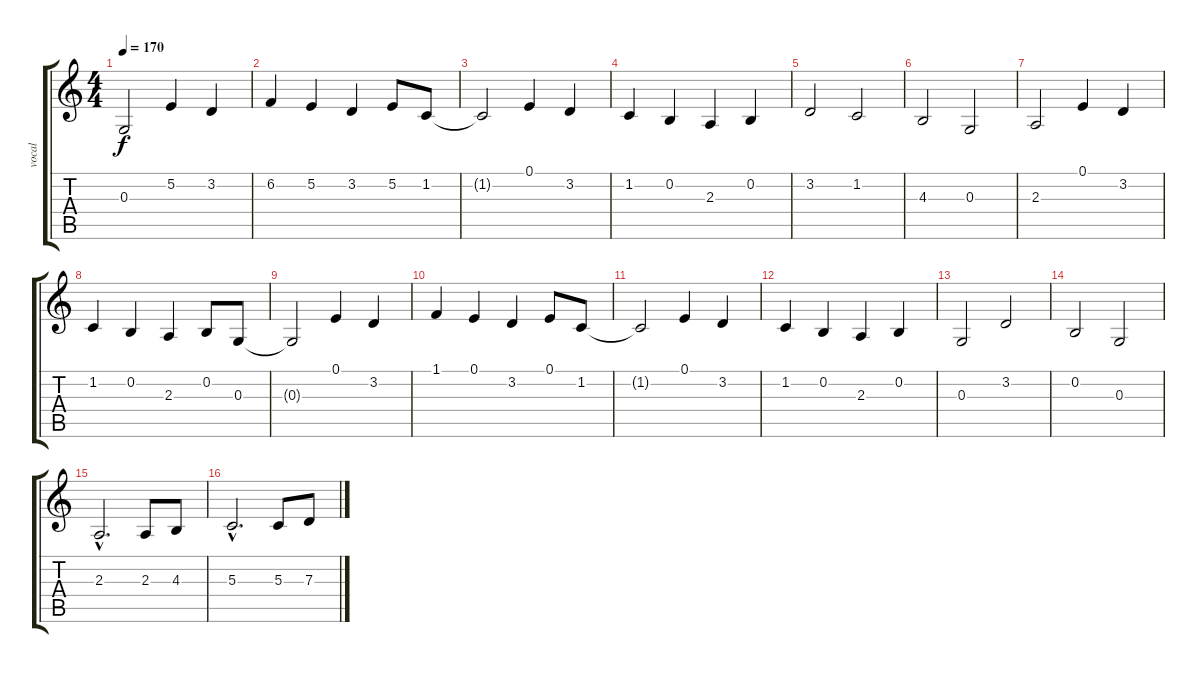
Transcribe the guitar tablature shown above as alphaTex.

\track ("vocal" "vocal") {instrument flute}
\staff {score tabs}
\tuning (E4 B3 G3 D3 A2 E2) {hide}
\ts (4 4)
\tempo 170
\clef g2
\ks c
0.3{t}.2{dy f} 5.2.4 3.2.4 |
6.2.4 5.2.4 3.2.4 5.2.8 1.2.8 |
1.2{t}.2 0.1.4 3.2.4 |
1.2.4 0.2.4 2.3.4 0.2.4 |
3.2.2 1.2.2 |
4.3.2 0.3.2 |
2.3.2 0.1.4 3.2.4 |
1.2.4 0.2.4 2.3.4 0.2.8 0.3.8 |
0.3{t}.2 0.1.4 3.2.4 |
1.1.4 0.1.4 3.2.4 0.1.8 1.2.8 |
1.2{t}.2 0.1.4 3.2.4 |
1.2.4 0.2.4 2.3.4 0.2.4 |
0.3.2 3.2.2 |
0.2.2 0.3.2 |
2.3{hac}.2{d} 2.3.8 4.3.8 |
5.3{hac}.2{d} 5.3.8 7.3.8
